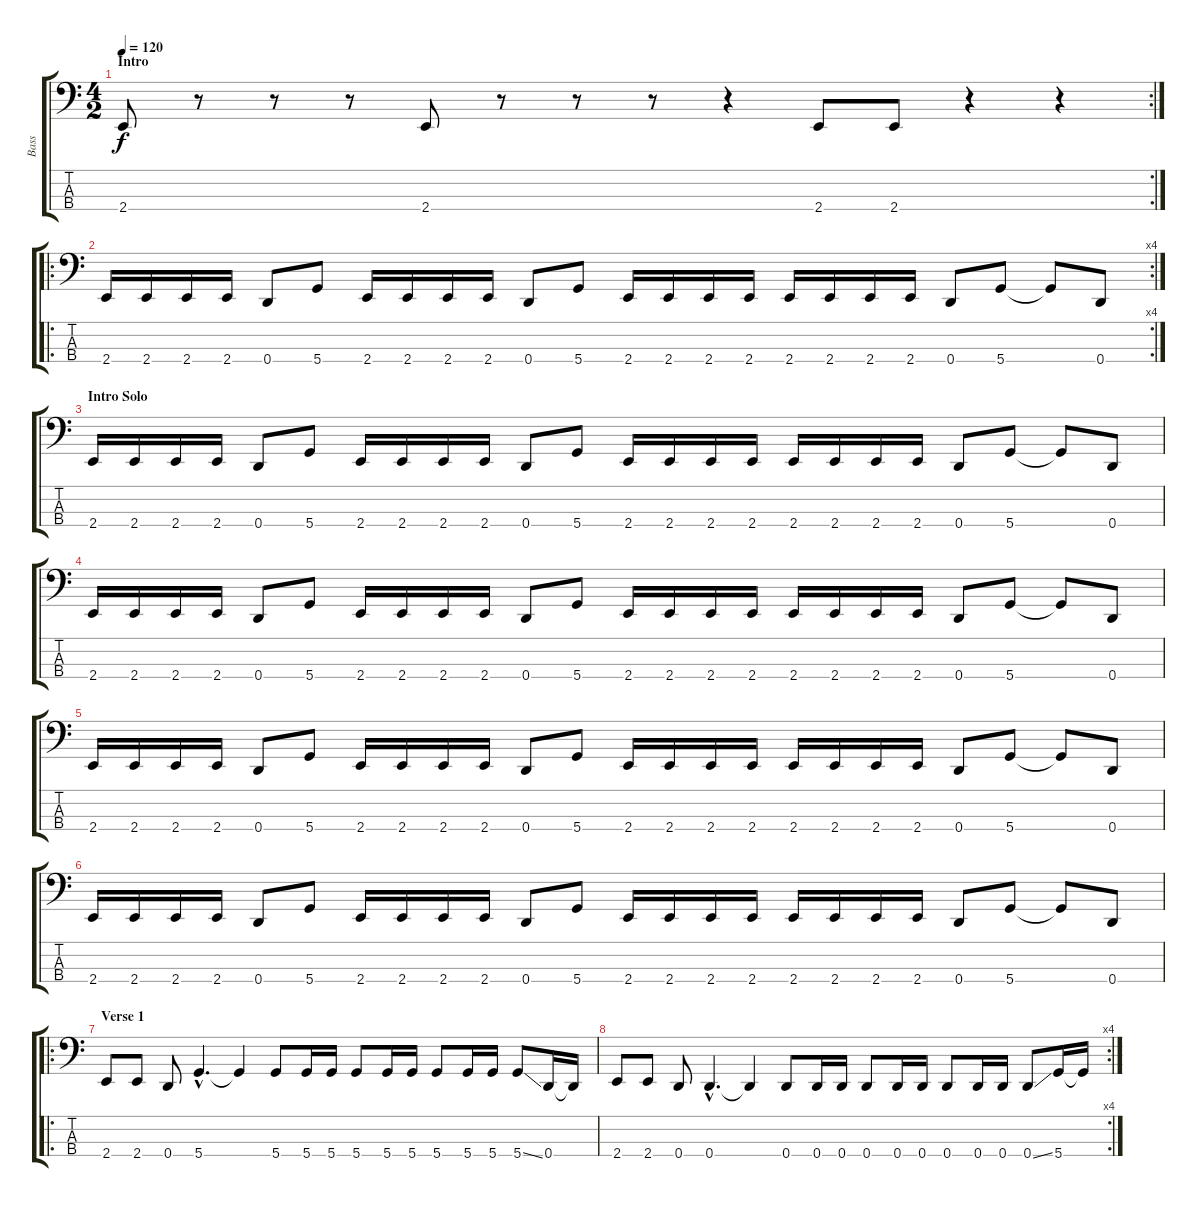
\track ("Bass" "Bass") {instrument electricbasspick}
\staff {score tabs}
\tuning (G2 D2 A1 D1) {hide}
\rc 2
\ts (4 2)
\section ("" "Intro")
\tempo 120
\clef f4
\ks c
2.4.8{dy f instrument electricbasspick} r.8 r.8 r.8 2.4.8 r.8 r.8 r.8 r.4 2.4.8 2.4.8 r.4 r.4 |
\ro
\rc 4
2.4.16 2.4.16 2.4.16 2.4.16 0.4.8 5.4.8 2.4.16 2.4.16 2.4.16 2.4.16 0.4.8 5.4.8 2.4.16 2.4.16 2.4.16 2.4.16 2.4.16 2.4.16 2.4.16 2.4.16 0.4.8 5.4.8 5.4{t}.8 0.4.8 |
\section ("" "Intro Solo")
2.4.16 2.4.16 2.4.16 2.4.16 0.4.8 5.4.8 2.4.16 2.4.16 2.4.16 2.4.16 0.4.8 5.4.8 2.4.16 2.4.16 2.4.16 2.4.16 2.4.16 2.4.16 2.4.16 2.4.16 0.4.8 5.4.8 5.4{t}.8 0.4.8 |
2.4.16 2.4.16 2.4.16 2.4.16 0.4.8 5.4.8 2.4.16 2.4.16 2.4.16 2.4.16 0.4.8 5.4.8 2.4.16 2.4.16 2.4.16 2.4.16 2.4.16 2.4.16 2.4.16 2.4.16 0.4.8 5.4.8 5.4{t}.8 0.4.8 |
2.4.16 2.4.16 2.4.16 2.4.16 0.4.8 5.4.8 2.4.16 2.4.16 2.4.16 2.4.16 0.4.8 5.4.8 2.4.16 2.4.16 2.4.16 2.4.16 2.4.16 2.4.16 2.4.16 2.4.16 0.4.8 5.4.8 5.4{t}.8 0.4.8 |
2.4.16 2.4.16 2.4.16 2.4.16 0.4.8 5.4.8 2.4.16 2.4.16 2.4.16 2.4.16 0.4.8 5.4.8 2.4.16 2.4.16 2.4.16 2.4.16 2.4.16 2.4.16 2.4.16 2.4.16 0.4.8 5.4.8 5.4{t}.8 0.4.8 |
\ro
\section ("" "Verse 1")
2.4.8 2.4.8 0.4.8 5.4{hac}.4{d} 5.4{t}.4 5.4.8 5.4.16 5.4.16 5.4.8 5.4.16 5.4.16 5.4.8 5.4.16 5.4.16 5.4{ss}.8 0.4.16 0.4{t}.16 |
\rc 4
2.4.8 2.4.8 0.4.8 0.4{hac}.4{d} 0.4{t}.4 0.4.8 0.4.16 0.4.16 0.4.8 0.4.16 0.4.16 0.4.8 0.4.16 0.4.16 0.4{ss}.8 5.4.16 5.4{t}.16
